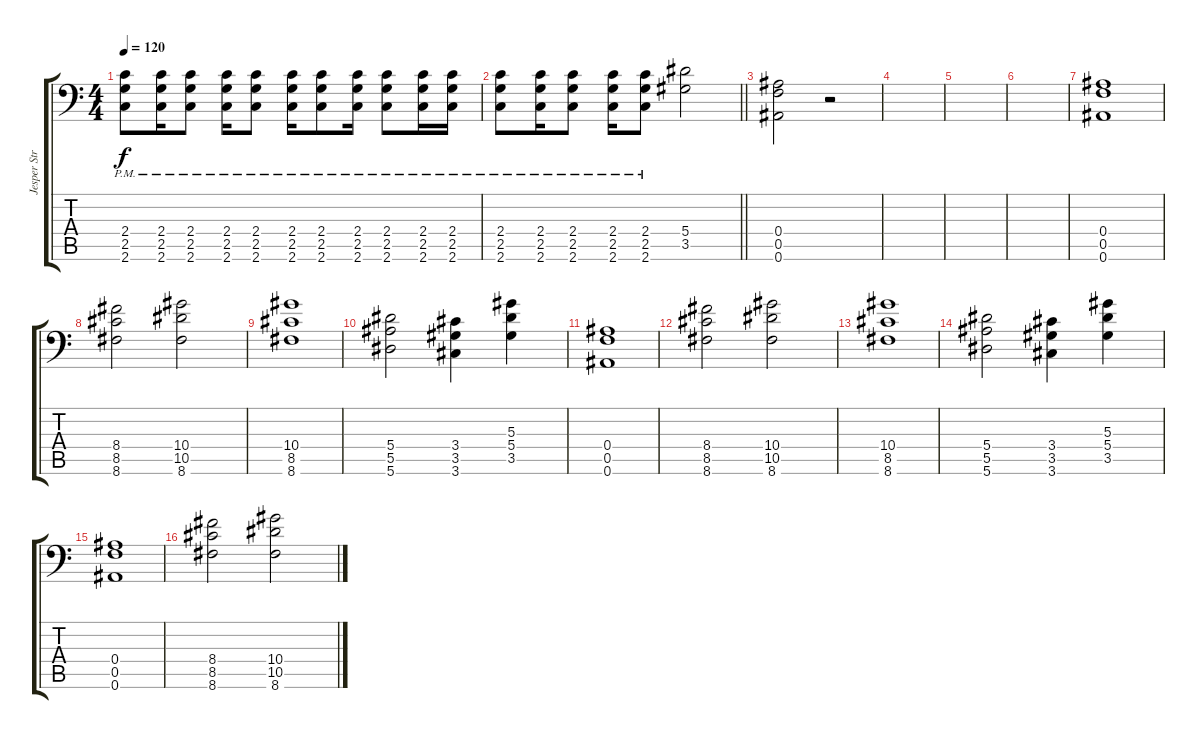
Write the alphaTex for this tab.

\track ("Jesper Strömblad" "Jesper Str") {instrument distortionguitar}
\staff {score tabs}
\tuning (C4 G3 Eb3 Bb2 F2 Bb1) {hide}
\ts (4 4)
\tempo 120
\clef f4
\ks c
(2.4{pm} 2.5{pm} 2.6{pm}).8{dy f} (2.4{pm} 2.5{pm} 2.6{pm}).16 (2.4{pm} 2.5{pm} 2.6{pm}).8 (2.4{pm} 2.5{pm} 2.6{pm}).16 (2.4{pm} 2.5{pm} 2.6{pm}).8 (2.4{pm} 2.5{pm} 2.6{pm}).16 (2.4{pm} 2.5{pm} 2.6{pm}).8 (2.4{pm} 2.5{pm} 2.6{pm}).16 (2.4{pm} 2.5{pm} 2.6{pm}).8 (2.4{pm} 2.5{pm} 2.6{pm}).16 (2.4{pm} 2.5{pm} 2.6{pm}).16 |
\barLineRight lightlight
(2.4{pm} 2.5{pm} 2.6{pm}).8 (2.4{pm} 2.5{pm} 2.6{pm}).16 (2.4{pm} 2.5{pm} 2.6{pm}).8 (2.4{pm} 2.5{pm} 2.6{pm}).16 (2.4{pm} 2.5{pm} 2.6{pm}).8 (5.4 3.5).2 |
(0.4 0.5 0.6).2 r.2 |
|
|
|
(0.4 0.5 0.6).1{balance 8} |
(8.4 8.5 8.6).2 (10.4 10.5 8.6).2 |
(10.4 8.5 8.6).1 |
(5.4 5.5 5.6).2 (3.4 3.5 3.6).4 (5.3 5.4 3.5).4 |
(0.4 0.5 0.6).1 |
(8.4 8.5 8.6).2 (10.4 10.5 8.6).2 |
(10.4 8.5 8.6).1 |
(5.4 5.5 5.6).2 (3.4 3.5 3.6).4 (5.3 5.4 3.5).4 |
(0.4 0.5 0.6).1 |
(8.4 8.5 8.6).2 (10.4 10.5 8.6).2
